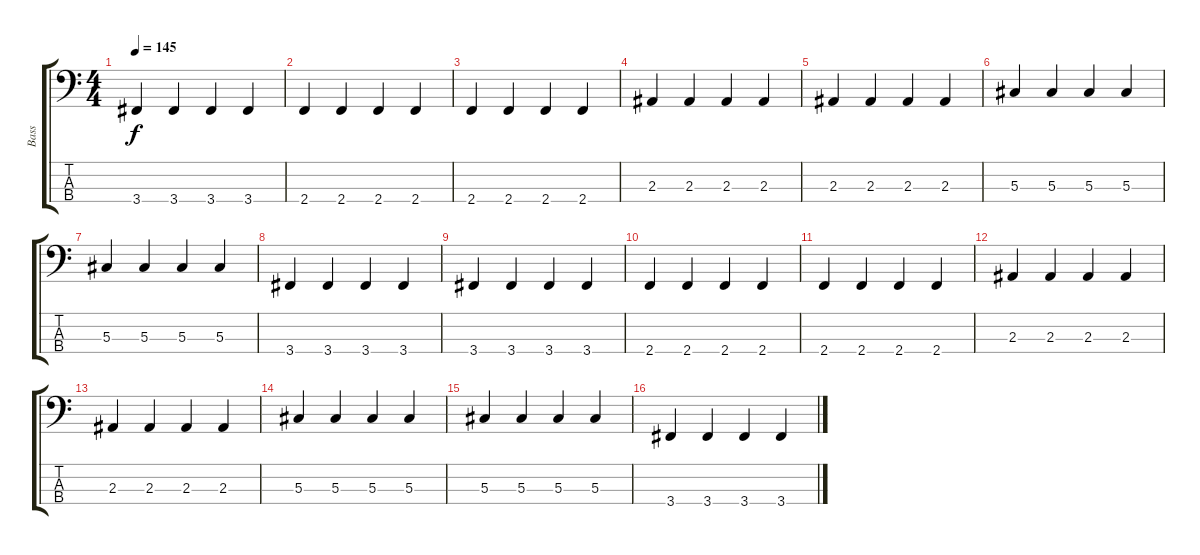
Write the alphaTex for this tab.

\track ("Bass" "Bass") {instrument electricbasspick}
\staff {score tabs}
\tuning (Gb2 Db2 Ab1 Eb1) {hide}
\ts (4 4)
\tempo 145
\clef f4
\ks c
3.4.4{dy f} 3.4.4 3.4.4 3.4.4 |
2.4.4 2.4.4 2.4.4 2.4.4 |
2.4.4 2.4.4 2.4.4 2.4.4 |
2.3.4 2.3.4 2.3.4 2.3.4 |
2.3.4 2.3.4 2.3.4 2.3.4 |
5.3.4 5.3.4 5.3.4 5.3.4 |
5.3.4 5.3.4 5.3.4 5.3.4 |
3.4.4 3.4.4 3.4.4 3.4.4 |
3.4.4 3.4.4 3.4.4 3.4.4 |
2.4.4 2.4.4 2.4.4 2.4.4 |
2.4.4 2.4.4 2.4.4 2.4.4 |
2.3.4 2.3.4 2.3.4 2.3.4 |
2.3.4 2.3.4 2.3.4 2.3.4 |
5.3.4 5.3.4 5.3.4 5.3.4 |
5.3.4 5.3.4 5.3.4 5.3.4 |
3.4.4 3.4.4 3.4.4 3.4.4
